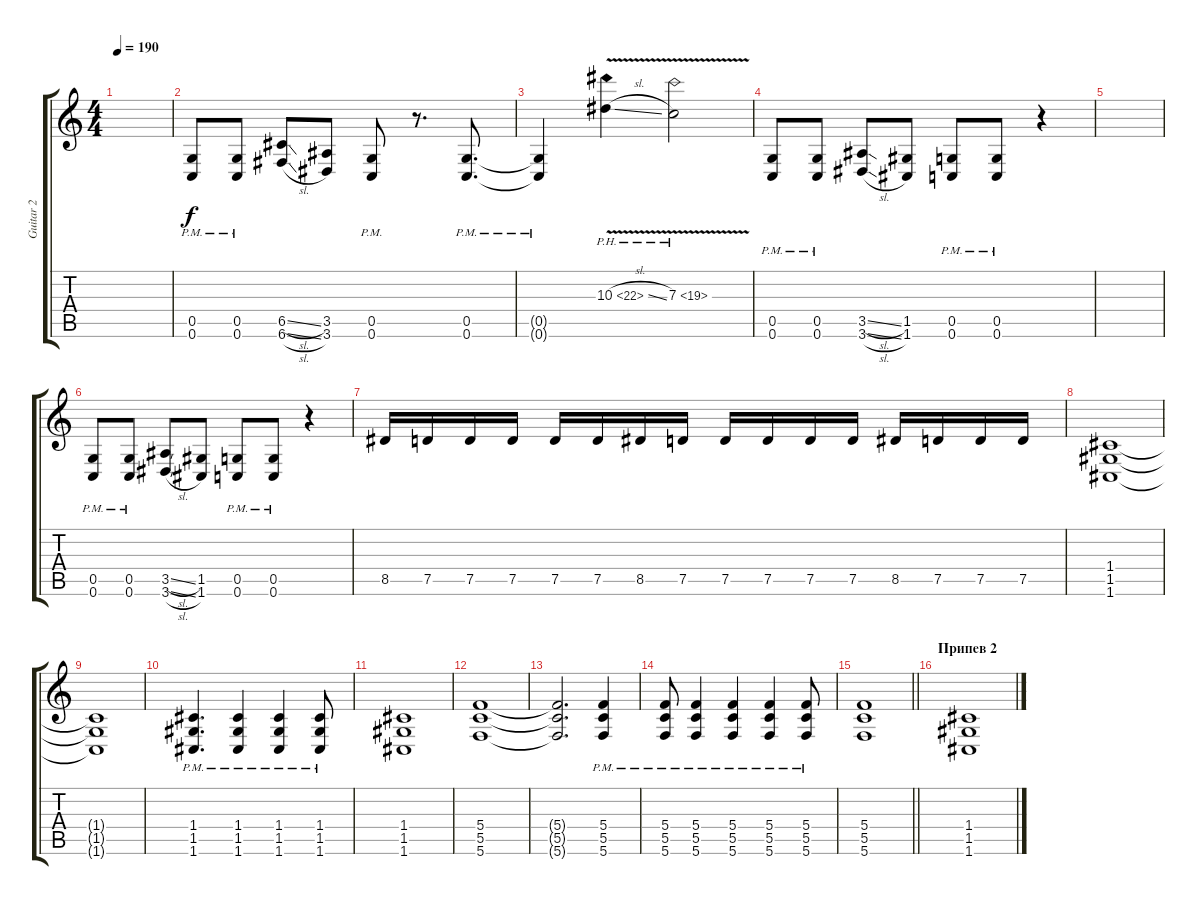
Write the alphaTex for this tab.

\track ("Guitar 2" "Guitar 2") {instrument distortionguitar}
\staff {score tabs}
\tuning (D4 A3 F3 C3 G2 C2) {hide}
\ts (4 4)
\tempo 190
\clef g2
\ks c
|
(0.5{pm} 0.6{pm}).8 (0.5{pm} 0.6{pm}).8 (6.5{sl} 6.6{sl}).8 (3.5 3.6).8 (0.5{pm} 0.6{pm}).8 r.8{d} (0.5{pm} 0.6{pm}).8{d} |
(0.5{pm t} 0.6{pm t}).4 10.3{ph 12 v sl}.4 7.3{ph 12 v}.2 |
(0.5{pm} 0.6{pm}).8 (0.5{pm} 0.6{pm}).8 (3.5{sl} 3.6{sl}).8 (1.5 1.6).8 (0.5{pm} 0.6{pm}).8 (0.5{pm} 0.6{pm}).8 r.4 |
|
(0.5{pm} 0.6{pm}).8 (0.5{pm} 0.6{pm}).8 (3.5{sl} 3.6{sl}).8 (1.5 1.6).8 (0.5{pm} 0.6{pm}).8 (0.5{pm} 0.6{pm}).8 r.4 |
8.5.16 7.5.16 7.5.16 7.5.16 7.5.16 7.5.16 8.5.16 7.5.16 7.5.16 7.5.16 7.5.16 7.5.16 8.5.16 7.5.16 7.5.16 7.5.16 |
(1.4 1.5 1.6).1 |
(1.4{t} 1.5{t} 1.6{t}).1 |
(1.4{pm} 1.5{pm} 1.6{pm}).4{d} (1.4{pm} 1.5{pm} 1.6{pm}).4 (1.4{pm} 1.5{pm} 1.6{pm}).4 (1.4{pm} 1.5{pm} 1.6{pm}).8 |
(1.4 1.5 1.6).1 |
(5.4 5.5 5.6).1 |
(5.4{t} 5.5{t} 5.6{t}).2{d} (5.4{pm} 5.5{pm} 5.6{pm}).4 |
(5.4{pm} 5.5{pm} 5.6{pm}).8 (5.4{pm} 5.5{pm} 5.6{pm}).4 (5.4{pm} 5.5{pm} 5.6{pm}).4 (5.4{pm} 5.5{pm} 5.6{pm}).4 (5.4{pm} 5.5{pm} 5.6{pm}).8 |
\barLineRight lightlight
(5.4 5.5 5.6).1 |
\section ("" "Припев 2")
(1.4 1.5 1.6).1
